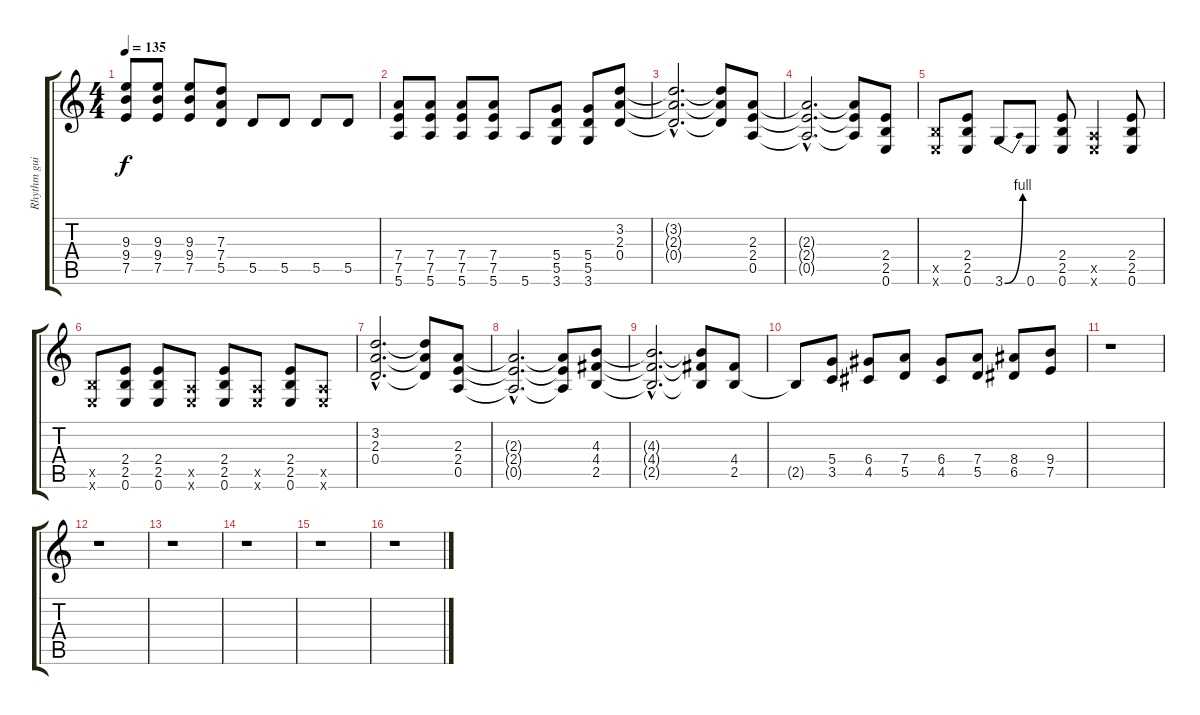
\track ("Rhythm guitar 2" "Rhythm gui") {instrument overdrivenguitar}
\staff {score tabs}
\tuning (E4 B3 G3 D3 A2 E2) {hide}
\ts (4 4)
\tempo 135
\clef g2
\ks c
(9.3 9.4 7.5).8{dy f} (9.3 9.4 7.5).8 (9.3 9.4 7.5).8 (7.3 7.4 5.5).8 5.5.8 5.5.8 5.5.8 5.5.8 |
(7.4 7.5 5.6).8 (7.4 7.5 5.6).8 (7.4 7.5 5.6).8 (7.4 7.5 5.6).8 5.6.8 (5.4 5.5 3.6).8 (5.4 5.5 3.6).8 (3.2 2.3 0.4).8 |
(3.2{hac t} 2.3{hac t} 0.4{hac t}).2{d} (3.2{t} 2.3{t} 0.4{t}).8 (2.3 2.4 0.5).8 |
(2.3{hac t} 2.4{hac t} 0.5{hac t}).2{d} (2.3{t} 2.4{t} 0.5{t}).8 (2.4 2.5 0.6).8 |
(2.5{x} 0.6{x}).8 (2.4 2.5 0.6).8 3.6{be (bend 0 0 60 4)}.8 0.6.8 (2.4 2.5 0.6).8 (0.5{x} 0.6{x}).4 (2.4 2.5 0.6).8 |
(2.5{x} 0.6{x}).8 (2.4 2.5 0.6).8 (2.4 2.5 0.6).8 (0.5{x} 0.6{x}).8 (2.4 2.5 0.6).8 (0.5{x} 0.6{x}).8 (2.4 2.5 0.6).8 (0.5{x} 0.6{x}).8 |
(3.2{hac} 2.3{hac} 0.4{hac}).2{d} (3.2{t} 2.3{t} 0.4{t}).8 (2.3 2.4 0.5).8 |
(2.3{hac t} 2.4{hac t} 0.5{hac t}).2{d} (2.3{t} 2.4{t} 0.5{t}).8 (4.3 4.4 2.5).8 |
(4.3{hac t} 4.4{hac t} 2.5{hac t}).2{d} (4.3{t} 4.4{t} 2.5{t}).8 (4.4 2.5).8 |
2.5{t}.8 (5.4 3.5).8 (6.4 4.5).8 (7.4 5.5).8 (6.4 4.5).8 (7.4 5.5).8 (8.4 6.5).8 (9.4 7.5).8 |
r.1 |
r.1 |
r.1 |
r.1 |
r.1 |
r.1
